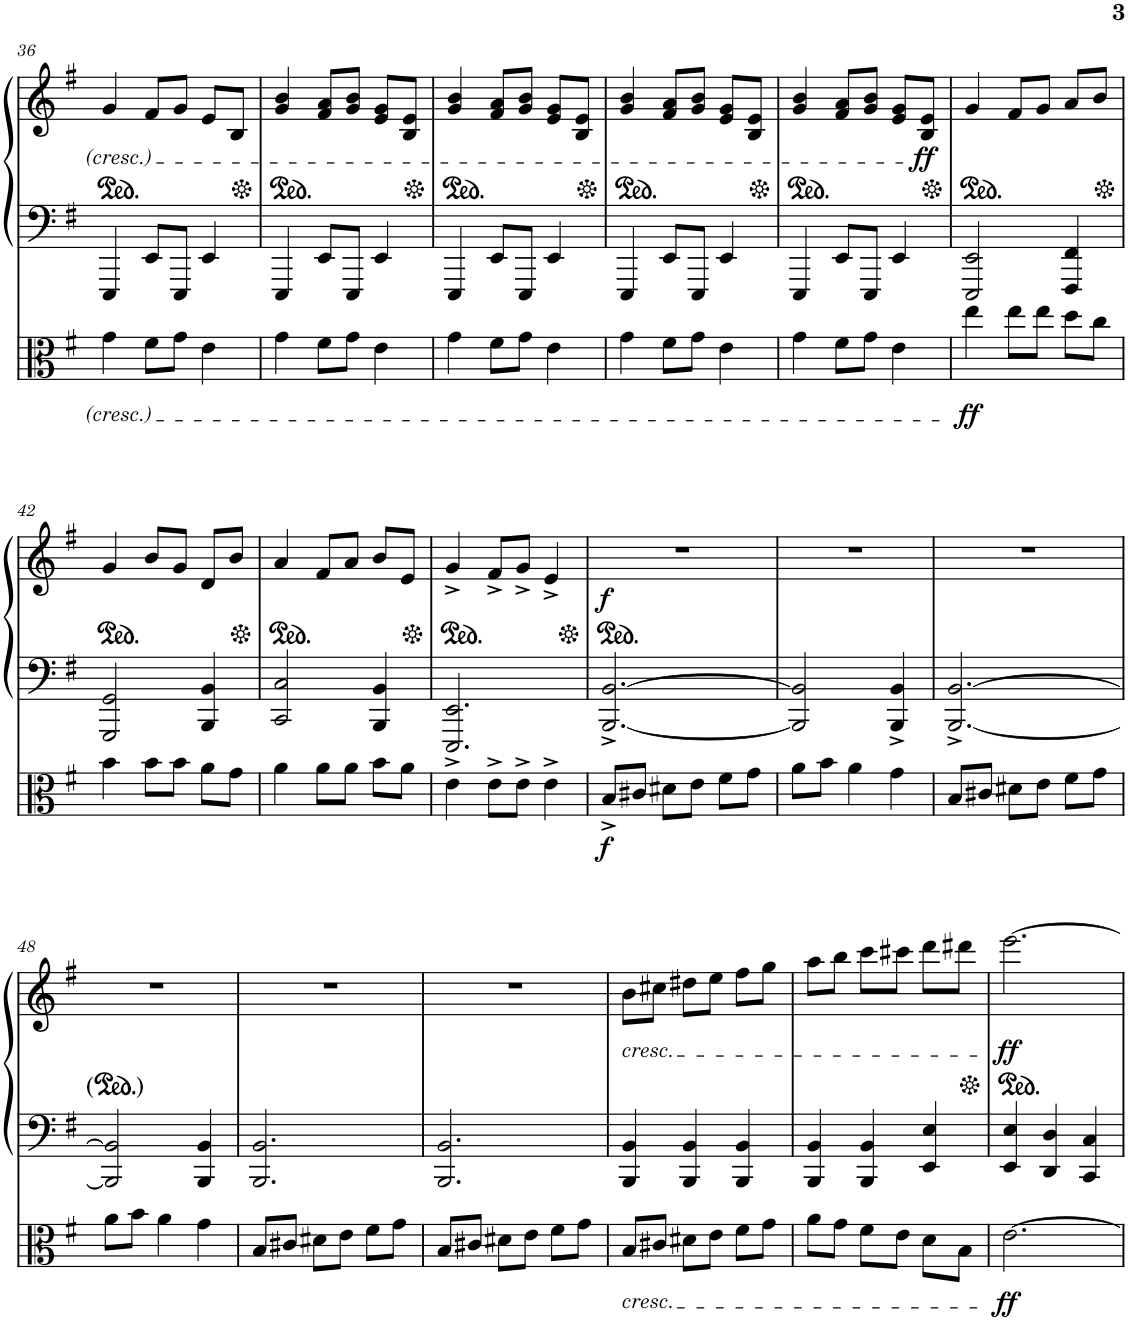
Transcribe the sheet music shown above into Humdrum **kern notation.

**kern	**dynam	**kern	**kern	**dynam
*part2	*part2	*part1	*part1	*part1
*staff3	*staff3	*staff2	*staff1	*staff1/2
*I"Voice	*	*I"Piano	*	*
*I'V	*	*I'Pno	*	*
!!LO:PB:g=z
*clefC3	*	*clefF4	*clefG2	*
*k[f#]	*	*k[f#]	*k[f#]	*
*M3/4	*	*M3/4	*M3/4	*
*	*	*	*ped	*
=36	=36	=36	=36	=36
4g\	.	4EEE/	4g/	.
8f#\L	.	8EE/L	8f#/L	.
8g\J	.	8EEE/J	8g/J	.
4e\	.	4EE/	8e/L	.
.	.	.	8B/J	.
=37	=37	=37	=37	=37
*	*	*	*Xped	*
*	*	*	*ped	*
4g\	.	4EEE/	4g/ 4b/	.
8f#\L	.	8EE/L	8f#/ 8a/L	.
8g\J	.	8EEE/J	8g/ 8b/J	.
4e\	.	4EE/	8e/ 8g/L	.
.	.	.	8B/ 8e/J	.
=38	=38	=38	=38	=38
*	*	*	*Xped	*
*	*	*	*ped	*
4g\	.	4EEE/	4g/ 4b/	.
8f#\L	.	8EE/L	8f#/ 8a/L	.
8g\J	.	8EEE/J	8g/ 8b/J	.
4e\	.	4EE/	8e/ 8g/L	.
.	.	.	8B/ 8e/J	.
=39	=39	=39	=39	=39
*	*	*	*Xped	*
*	*	*	*ped	*
4g\	.	4EEE/	4g/ 4b/	.
8f#\L	.	8EE/L	8f#/ 8a/L	.
8g\J	.	8EEE/J	8g/ 8b/J	.
4e\	.	4EE/	8e/ 8g/L	.
.	.	.	8B/ 8e/J	.
=40	=40	=40	=40	=40
*	*	*	*Xped	*
*	*	*	*ped	*
4g\	.	4EEE/	4g/ 4b/	.
8f#\L	.	8EE/L	8f#/ 8a/L	.
8g\J	.	8EEE/J	8g/ 8b/J	.
4e\	.	4EE/	8e/ 8g/L	.
!	!	!	!	!LO:DY:b
.	.	.	8B/ 8e/J	ff
=41	=41	=41	=41	=41
*	*	*	*Xped	*
*	*	*	*ped	*
!	!LO:DY:b	!	!	!
4ee\	ff	2EEE/ 2EE/	4g/	.
8ee\L	.	.	8f#/L	.
8ee\J	.	.	8g/J	.
8dd\L	.	4FFF#/ 4FF#/	8a/L	.
8cc\J	.	.	8b/J	.
!!LO:LB:g=z
=42	=42	=42	=42	=42
*	*	*	*Xped	*
*	*	*	*ped	*
4b\	.	2GGG/ 2GG/	4g/	.
8b\L	.	.	8b/L	.
8b\J	.	.	8g/J	.
8a\L	.	4BBB/ 4BB/	8d/L	.
8g\J	.	.	8b/J	.
=43	=43	=43	=43	=43
*	*	*	*Xped	*
*	*	*	*ped	*
4a\	.	2CC/ 2C/	4a/	.
8a\L	.	.	8f#/L	.
8a\J	.	.	8a/J	.
8b\L	.	4BBB/ 4BB/	8b/L	.
8a\J	.	.	8e/J	.
=44	=44	=44	=44	=44
*	*	*	*Xped	*
*	*	*	*ped	*
4e^\	.	2.EEE/ 2.EE/	4g^/	.
8e^\L	.	.	8f#^/L	.
8e^\J	.	.	8g^/J	.
4e^\	.	.	4e^/	.
=45	=45	=45	=45	=45
*	*	*	*Xped	*
*	*	*	*ped	*
!	!LO:DY:b	!	!	!LO:DY:b
8B^/L	f	[2.BBB/^ [2.BB/^	2.r	f
8c#X/J	.	.	.	.
8d#X\L	.	.	.	.
8e\J	.	.	.	.
8f#\L	.	.	.	.
8g\J	.	.	.	.
=46	=46	=46	=46	=46
8a\L	.	2BBB/] 2BB/]	2.r	.
8b\J	.	.	.	.
4a\	.	.	.	.
4g\	.	4BBB/^ 4BB/^	.	.
=47	=47	=47	=47	=47
8B/L	.	[2.BBB/^ [2.BB/^	2.r	.
8c#X/J	.	.	.	.
8d#X\L	.	.	.	.
8e\J	.	.	.	.
8f#\L	.	.	.	.
8g\J	.	.	.	.
!!LO:LB:g=z
=48	=48	=48	=48	=48
8a\L	.	2BBB/] 2BB/]	2.r	.
8b\J	.	.	.	.
4a\	.	.	.	.
4g\	.	4BBB/ 4BB/	.	.
=49	=49	=49	=49	=49
8B/L	.	2.BBB/ 2.BB/	2.r	.
8c#X/J	.	.	.	.
8d#X\L	.	.	.	.
8e\J	.	.	.	.
8f#\L	.	.	.	.
8g\J	.	.	.	.
=50	=50	=50	=50	=50
8B/L	.	2.BBB/ 2.BB/	2.r	.
8c#X/J	.	.	.	.
8d#X\L	.	.	.	.
8e\J	.	.	.	.
8f#\L	.	.	.	.
8g\J	.	.	.	.
=51	=51	=51	=51	=51
!	!	!	!LO:TX:b:i:t=cresc.	!
!LO:TX:b:i:t=cresc.	!	!	!	!
8B/L	.	4BBB/ 4BB/	8b\L	.
8c#X/J	.	.	8cc#X\J	.
8d#X\L	.	4BBB/ 4BB/	8dd#X\L	.
8e\J	.	.	8ee\J	.
8f#\L	.	4BBB/ 4BB/	8ff#\L	.
8g\J	.	.	8gg\J	.
=52	=52	=52	=52	=52
8a\L	.	4BBB/ 4BB/	8aa\L	.
8g\J	.	.	8bb\J	.
8f#\L	.	4BBB/ 4BB/	8ccc\L	.
8e\J	.	.	8ccc#X\J	.
8d\L	.	4EE/ 4E/	8ddd\L	.
8B\J	.	.	8ddd#X\J	.
=53	=53	=53	=53	=53
*	*	*	*Xped	*
!	!LO:DY:b	!	!	!LO:DY:b
[>2.e\	ff	4EE/ 4E/	[>2.eee\	ff
.	.	4DD/ 4D/	.	.
.	.	4CC/ 4C/	.	.
=	=	=	=	=
*-	*-	*-	*-	*-
